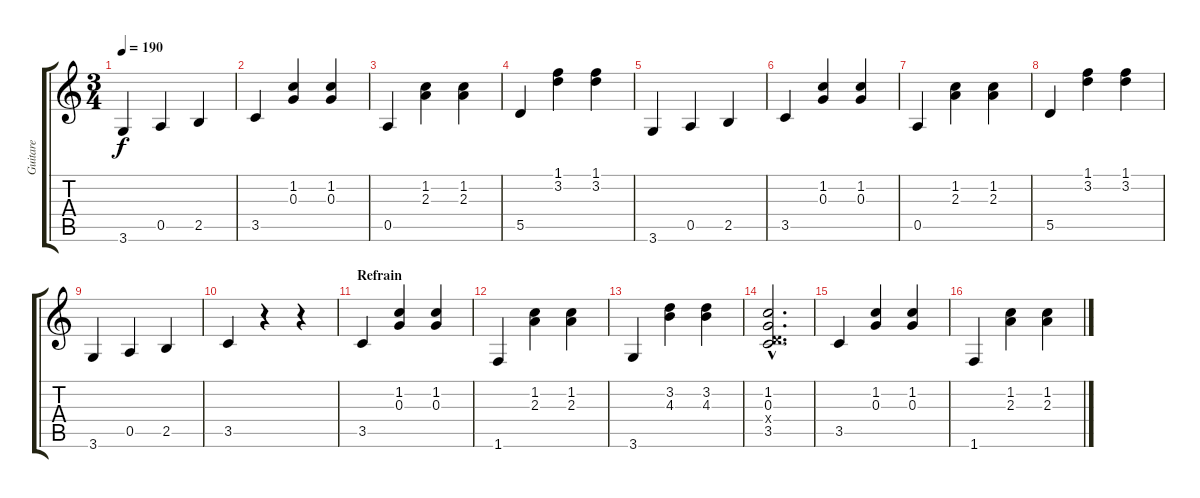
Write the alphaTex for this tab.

\track ("Guitare" "Guitare") {instrument acousticguitarnylon}
\staff {score tabs}
\tuning (E4 B3 G3 D3 A2 E2) {hide}
\ts (3 4)
\tempo 190
\clef g2
\ks c
3.6.4{dy f} 0.5.4 2.5.4 |
3.5.4 (1.2 0.3).4 (1.2 0.3).4 |
0.5.4 (1.2 2.3).4 (1.2 2.3).4 |
5.5.4 (1.1 3.2).4 (1.1 3.2).4 |
3.6.4 0.5.4 2.5.4 |
3.5.4 (1.2 0.3).4 (1.2 0.3).4 |
0.5.4 (1.2 2.3).4 (1.2 2.3).4 |
5.5.4 (1.1 3.2).4 (1.1 3.2).4 |
3.6.4 0.5.4 2.5.4 |
3.5.4 r.4 r.4 |
\section ("" "Refrain")
3.5.4 (1.2 0.3).4 (1.2 0.3).4 |
1.6.4 (1.2 2.3).4 (1.2 2.3).4 |
3.6.4 (3.2 4.3).4 (3.2 4.3).4 |
(1.2{hac} 0.3{hac} 0.4{hac x} 3.5{hac}).2{d} |
3.5.4 (1.2 0.3).4 (1.2 0.3).4 |
1.6.4 (1.2 2.3).4 (1.2 2.3).4
